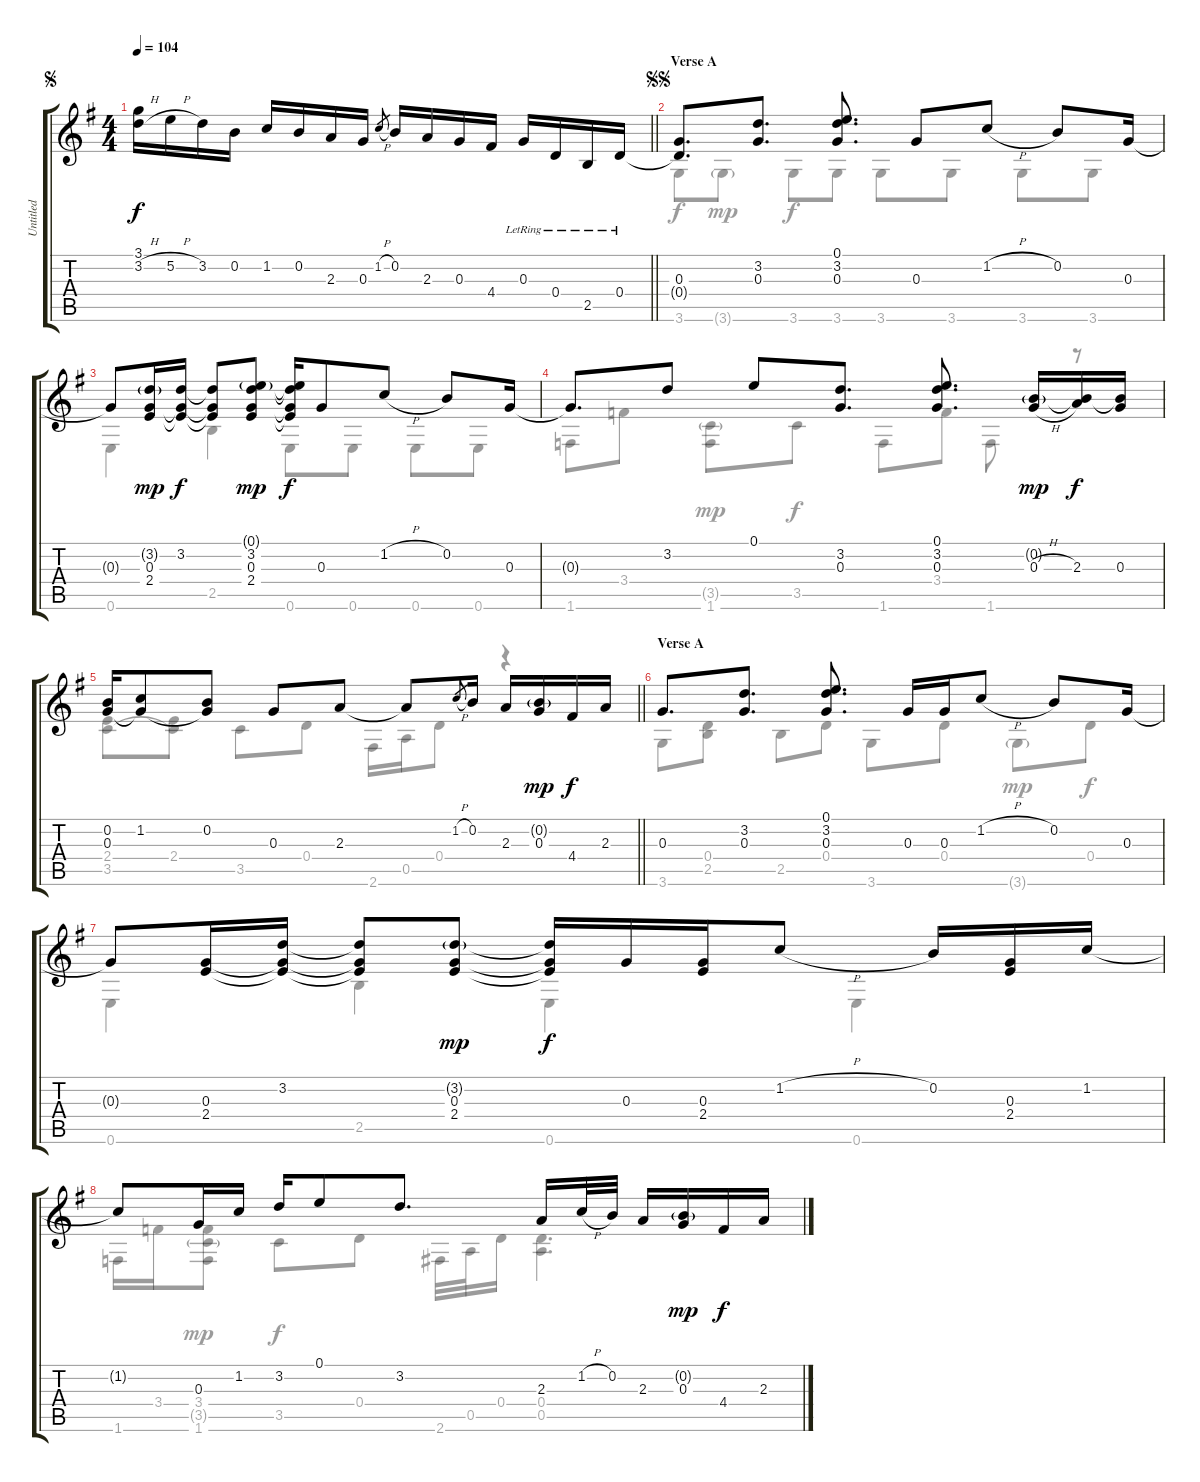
\track ("Untitled" "Untitled") {instrument acousticguitarnylon}
\staff {score tabs}
\tuning (E4 B3 G3 D3 A2 E2) {hide}
\voice
\ts (4 4)
\jump segno
\tempo 104
\clef g2
\barLineRight lightlight
\ks g
(3.1 3.2{h}).16{dy f instrument acousticguitarnylon} 5.2{h}.16 3.2.16 0.2.16 1.2.16 0.2.16 2.3.16 0.3.16 1.2{h}.8{gr} 0.2.16 2.3.16 0.3.16 4.4.16 0.3{lr}.16 0.4{lr}.16 2.5{lr}.16 0.4{lr}.16 |
\section ("" "Verse A")
\jump segnosegno
(0.3 0.4{t}).8{d} (3.2 0.3).8{d} (0.1 3.2 0.3).8{d} 0.3.8 1.2{h}.8 0.2.8 0.3.16 |
0.3{t}.8 (3.2{g} 0.3 2.4).16{dy mp} (3.2 0.3{t} 2.4{t}).16{dy f} (3.2{t} 0.3{t} 2.4{t}).8 (0.1{g} 3.2 0.3 2.4).8{dy mp} (0.1{t} 3.2{t} 0.3{t} 2.4{t}).16{dy f} 0.3.8 1.2{h}.8 0.2.8 0.3.16 |
0.3{t}.8{d} 3.2.8 0.1.8 (3.2 0.3).8{d} (0.1 3.2 0.3).8{d} (0.2{g} 0.3{h}).16{dy mp} (0.2{t} 2.3).16{dy f} (0.2{t} 0.3).16 |
\barLineRight lightlight
(0.2 0.3).16 (1.2 0.3{t}).8 (0.2 0.3{t}).8 0.3.8 2.3.8 2.3{t}.8 1.2{h}.8{gr} 0.2.16 2.3.16 (0.2{g} 0.3).16{dy mp} 4.4.16{dy f} 2.3.16 |
\section ("" "Verse A")
0.3.8{d} (3.2 0.3).8{d} (0.1 3.2 0.3).8{d} 0.3.16 0.3.16 1.2{h}.8 0.2.8 0.3.16 |
0.3{t}.8 (0.3 2.4).16 (3.2 0.3{t} 2.4{t}).16 (3.2{t} 0.3{t} 2.4{t}).8 (3.2{g} 0.3 2.4).8{dy mp} (3.2{t} 0.3{t} 2.4{t}).16{dy f} 0.3.16 (0.3 2.4).16 1.2{h}.8 0.2.16 (0.3 2.4).16 1.2.16 |
1.2{t}.8 0.3.16 1.2.16 3.2.16 0.1.8 3.2.8{d} 2.3.16 1.2{h}.32 0.2.32 2.3.16 (0.2{g} 0.3).16{dy mp} 4.4.16{dy f} 2.3.16
\voice
\clef g2
\ottava regular
\simile none
\barLineRight lightlight
\ks g
|
3.6.8 3.6{g}.8{dy mp} 3.6.8{dy f} 3.6.8 3.6.8 3.6.8 3.6.8 3.6.8 |
0.6.4 2.5.4 0.6.8 0.6.8 0.6.8 0.6.8 |
1.6.8 3.4.8 (3.5{g} 1.6).8{dy mp} 3.5.8{dy f} 1.6.8 3.4.8 1.6.8 r.8 |
\barLineRight lightlight
(2.4 3.5).8 (2.4 3.5{t}).8 3.5.8 0.4.8 2.6.16 0.5.16 0.4.8 r.4 |
3.6.8 (0.4 2.5).8 2.5.8 0.4.8 3.6.8 0.4.8 3.6{g}.8{dy mp} 0.4.8{dy f} |
0.6.4 2.5.4 0.6.4 0.6.4 |
1.6.16 3.4.16 (3.4 3.5{g} 1.6).8{dy mp} 3.5.8{dy f} 0.4.8 2.6.32 0.5.32 0.4.16 (0.4 0.5).4{d}
